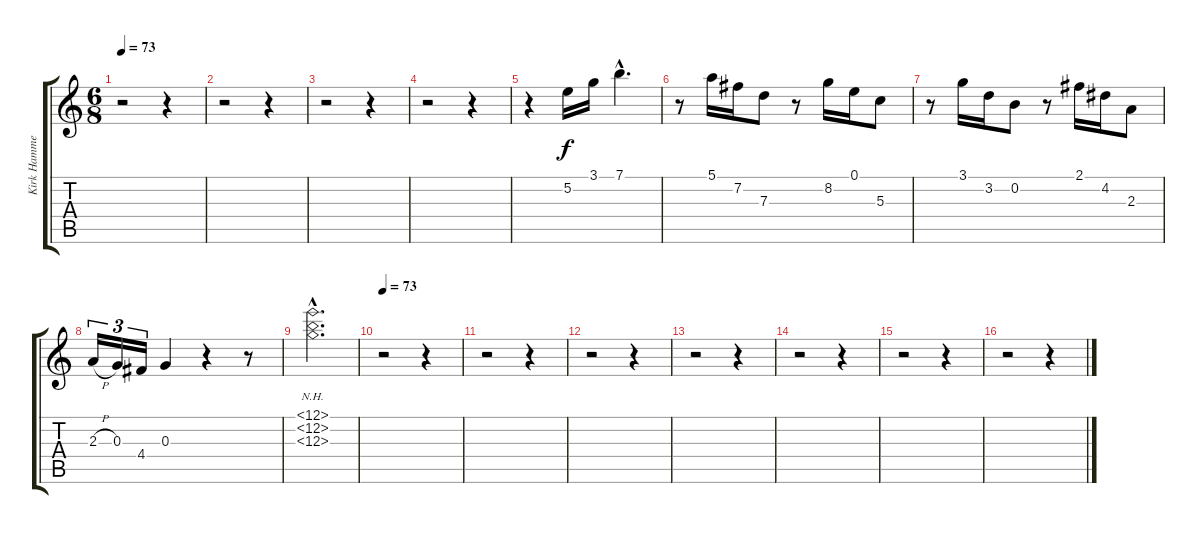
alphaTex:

\track ("Kirk Hammett" "Kirk Hamme") {instrument overdrivenguitar}
\staff {score tabs}
\tuning (E4 B3 G3 D3 A2 E2) {hide}
\ts (6 8)
\tempo 73
\clef g2
\ks c
r.2{dy f} r.4 |
r.2 r.4 |
r.2 r.4 |
r.2 r.4 |
r.4 5.2.16 3.1.16 7.1{hac}.4{d} |
r.8 5.1.16 7.2.16 7.3.8 r.8 8.2.16 0.1.16 5.3.8 |
r.8 3.1.16 3.2.16 0.2.8 r.8 2.1.16 4.2.16 2.3.8 |
2.3{h}.16{tu (3 2)} 0.3.16{tu (3 2)} 4.4.16{tu (3 2)} 0.3.4 r.4 r.8 |
(12.1{nh hac} 12.2{nh hac} 12.3{nh hac}).2{d} |
\tempo 73
r.2 r.4 |
r.2 r.4 |
r.2 r.4 |
r.2 r.4 |
r.2 r.4 |
r.2 r.4 |
r.2 r.4
